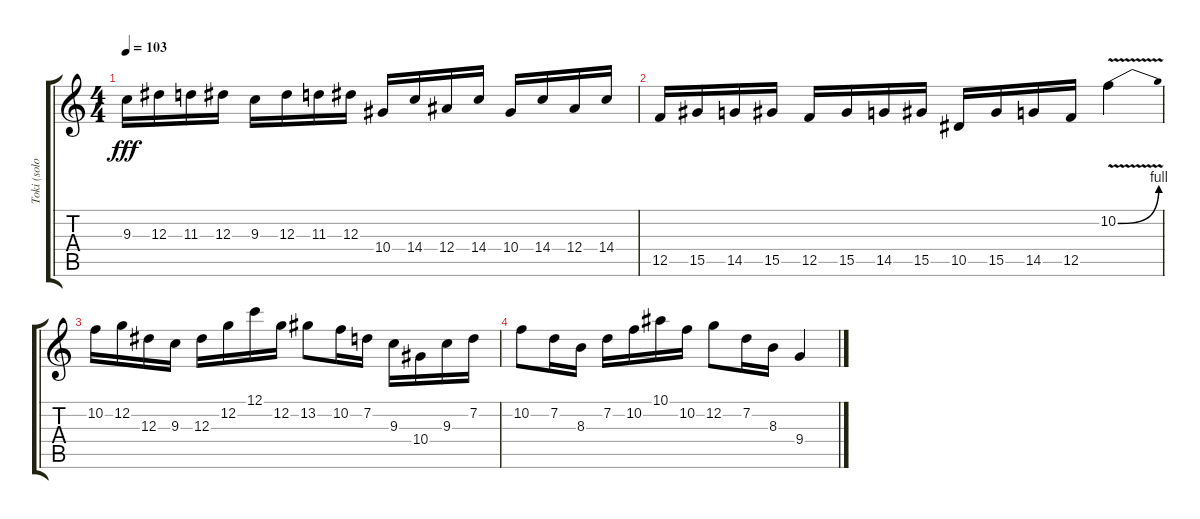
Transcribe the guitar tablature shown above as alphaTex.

\track ("Toki (solo)" "Toki (solo") {instrument overdrivenguitar}
\staff {score tabs}
\tuning (C4 G3 Eb3 Bb2 F2 C2) {hide}
\ts (4 4)
\tempo 103
\clef g2
\ks c
9.3.16{dy fff} 12.3.16 11.3.16 12.3.16 9.3.16 12.3.16 11.3.16 12.3.16 10.4.16 14.4.16 12.4.16 14.4.16 10.4.16 14.4.16 12.4.16 14.4.16 |
12.5.16 15.5.16 14.5.16 15.5.16 12.5.16 15.5.16 14.5.16 15.5.16 10.5.16 15.5.16 14.5.16 12.5.16 10.2{be (bend 0 0 60 4) v}.4 |
10.2.16 12.2.16 12.3.16 9.3.16 12.3.16 12.2.16 12.1.16 12.2.16 13.2.8 10.2.16 7.2.16 9.3.16 10.4.16 9.3.16 7.2.16 |
10.2.8 7.2.16 8.3.16 7.2.16 10.2.16 10.1.16 10.2.16 12.2.8 7.2.16 8.3.16 9.4.4
